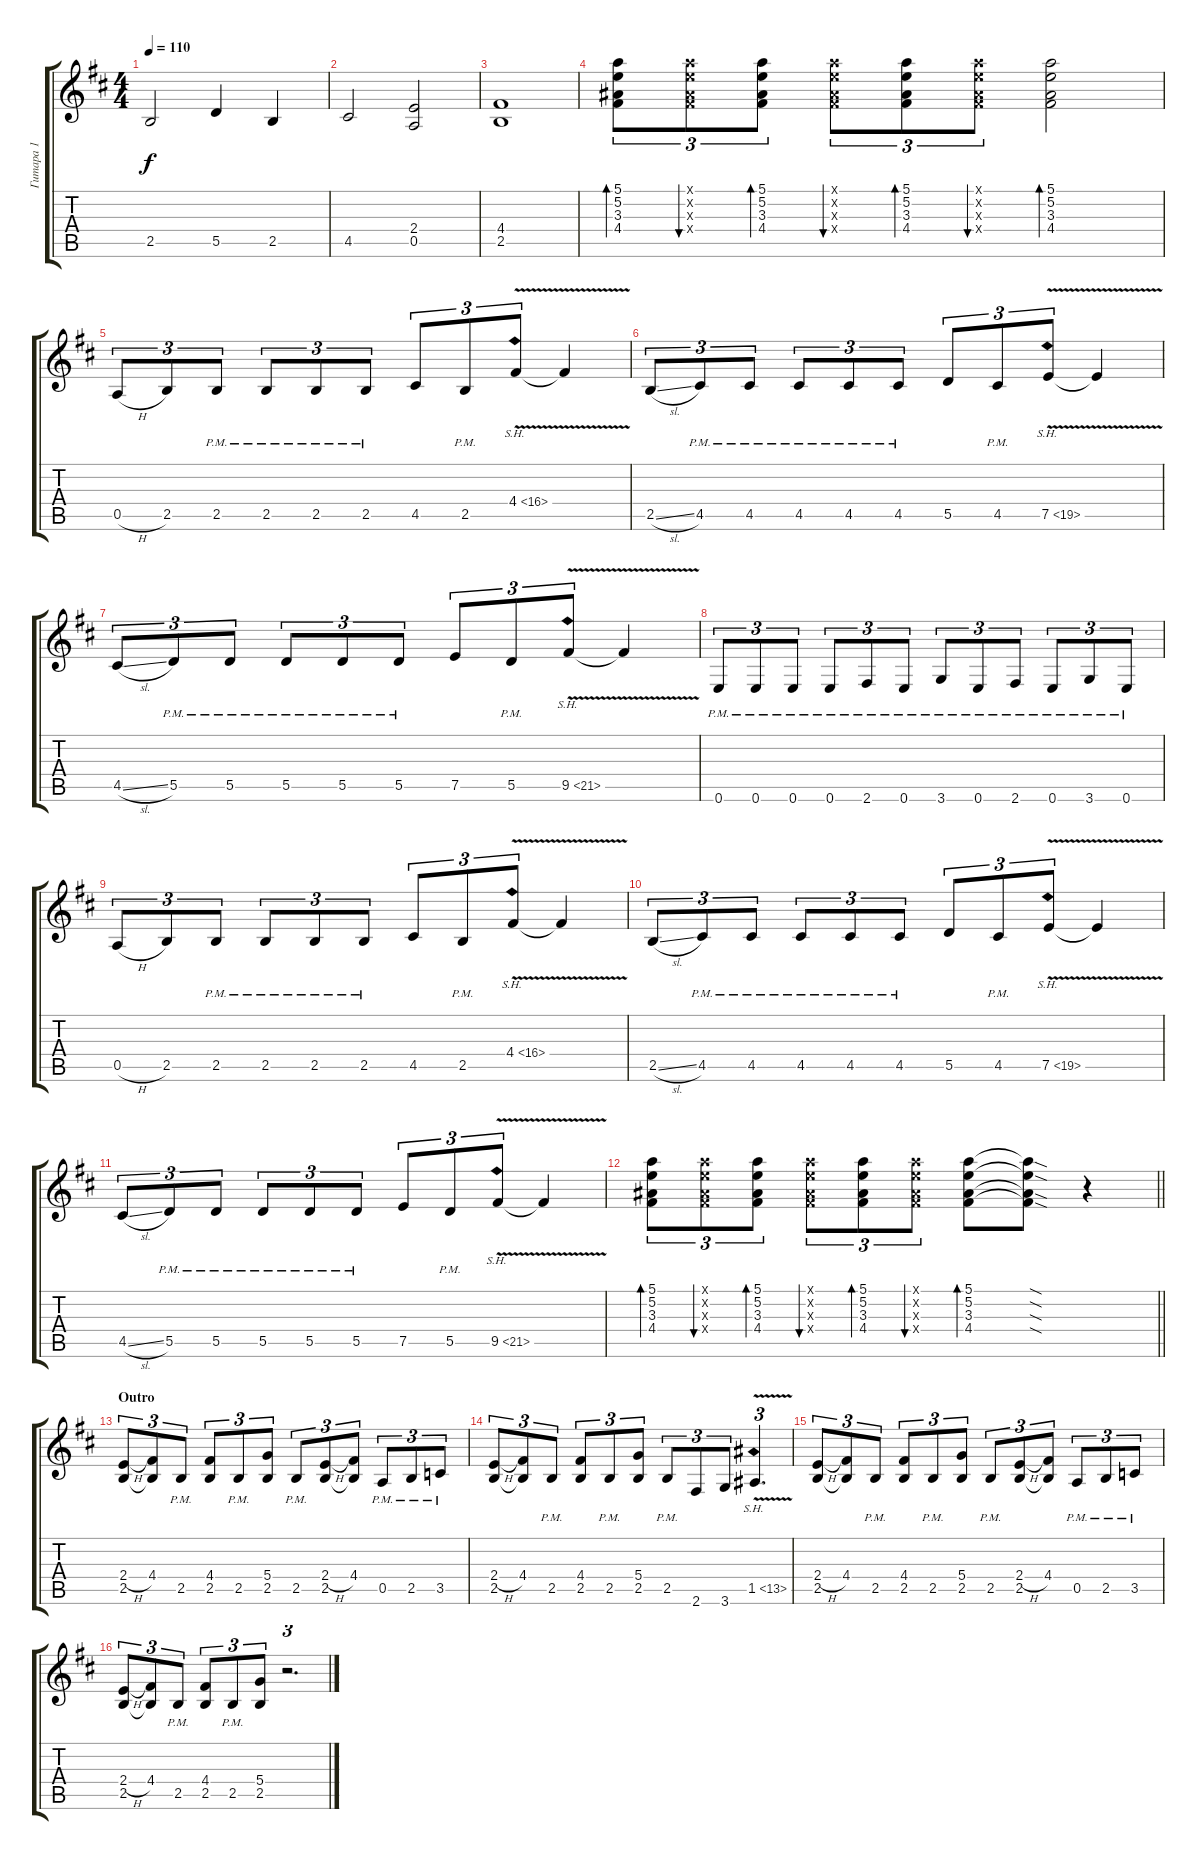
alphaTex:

\track ("Гитара 1" "Гитара 1") {instrument distortionguitar}
\staff {score tabs}
\tuning (E4 B3 G3 D3 A2 E2) {hide}
\ts (4 4)
\tempo 110
\clef g2
\ks bminor
2.5.2{dy f} 5.5.4 2.5.4 |
4.5.2 (2.4 0.5).2 |
(4.4 2.5).1 |
(5.1 5.2 3.3 4.4).8{tu (3 2) bd 60} (5.1{x} 5.2{x} 3.3{x} 4.4{x}).8{tu (3 2) bu 60} (5.1 5.2 3.3 4.4).8{tu (3 2) bd 60} (5.1{x} 5.2{x} 3.3{x} 4.4{x}).8{tu (3 2) bu 60} (5.1 5.2 3.3 4.4).8{tu (3 2) bd 60} (5.1{x} 5.2{x} 3.3{x} 4.4{x}).8{tu (3 2) bu 60} (5.1 5.2 3.3 4.4).2{bd 60} |
0.5{h}.8{tu (3 2)} 2.5.8{tu (3 2)} 2.5{pm}.8{tu (3 2)} 2.5{pm}.8{tu (3 2)} 2.5{pm}.8{tu (3 2)} 2.5{pm}.8{tu (3 2)} 4.5.8{tu (3 2)} 2.5{pm}.8{tu (3 2)} 4.4{sh 12 v}.8{tu (3 2)} 4.4{t}.4 |
2.5{sl}.8{tu (3 2)} 4.5{pm}.8{tu (3 2)} 4.5{pm}.8{tu (3 2)} 4.5{pm}.8{tu (3 2)} 4.5{pm}.8{tu (3 2)} 4.5{pm}.8{tu (3 2)} 5.5.8{tu (3 2)} 4.5{pm}.8{tu (3 2)} 7.5{sh 12 v}.8{tu (3 2)} 7.5{t}.4 |
4.5{sl}.8{tu (3 2)} 5.5{pm}.8{tu (3 2)} 5.5{pm}.8{tu (3 2)} 5.5{pm}.8{tu (3 2)} 5.5{pm}.8{tu (3 2)} 5.5{pm}.8{tu (3 2)} 7.5.8{tu (3 2)} 5.5{pm}.8{tu (3 2)} 9.5{sh 12 v}.8{tu (3 2)} 9.5{t}.4 |
0.6{pm}.8{tu (3 2)} 0.6{pm}.8{tu (3 2)} 0.6{pm}.8{tu (3 2)} 0.6{pm}.8{tu (3 2)} 2.6{pm}.8{tu (3 2)} 0.6{pm}.8{tu (3 2)} 3.6{pm}.8{tu (3 2)} 0.6{pm}.8{tu (3 2)} 2.6{pm}.8{tu (3 2)} 0.6{pm}.8{tu (3 2)} 3.6{pm}.8{tu (3 2)} 0.6{pm}.8{tu (3 2)} |
0.5{h}.8{tu (3 2)} 2.5.8{tu (3 2)} 2.5{pm}.8{tu (3 2)} 2.5{pm}.8{tu (3 2)} 2.5{pm}.8{tu (3 2)} 2.5{pm}.8{tu (3 2)} 4.5.8{tu (3 2)} 2.5{pm}.8{tu (3 2)} 4.4{sh 12 v}.8{tu (3 2)} 4.4{t}.4 |
2.5{sl}.8{tu (3 2)} 4.5{pm}.8{tu (3 2)} 4.5{pm}.8{tu (3 2)} 4.5{pm}.8{tu (3 2)} 4.5{pm}.8{tu (3 2)} 4.5{pm}.8{tu (3 2)} 5.5.8{tu (3 2)} 4.5{pm}.8{tu (3 2)} 7.5{sh 12 v}.8{tu (3 2)} 7.5{t}.4 |
4.5{sl}.8{tu (3 2)} 5.5{pm}.8{tu (3 2)} 5.5{pm}.8{tu (3 2)} 5.5{pm}.8{tu (3 2)} 5.5{pm}.8{tu (3 2)} 5.5{pm}.8{tu (3 2)} 7.5.8{tu (3 2)} 5.5{pm}.8{tu (3 2)} 9.5{sh 12 v}.8{tu (3 2)} 9.5{t}.4 |
\barLineRight lightlight
(5.1 5.2 3.3 4.4).8{tu (3 2) bd 60} (5.1{x} 5.2{x} 3.3{x} 4.4{x}).8{tu (3 2) bu 60} (5.1 5.2 3.3 4.4).8{tu (3 2) bd 60} (5.1{x} 5.2{x} 3.3{x} 4.4{x}).8{tu (3 2) bu 60} (5.1 5.2 3.3 4.4).8{tu (3 2) bd 60} (5.1{x} 5.2{x} 3.3{x} 4.4{x}).8{tu (3 2) bu 60} (5.1 5.2 3.3 4.4).8{bd 60} (5.1{sod t} 5.2{sod t} 3.3{sod t} 4.4{sod t}).8 r.4 |
\section ("" "Outro")
(2.4{h} 2.5).8{tu (3 2)} (4.4 2.5{t}).8{tu (3 2)} 2.5{pm}.8{tu (3 2)} (4.4 2.5).8{tu (3 2)} 2.5{pm}.8{tu (3 2)} (5.4 2.5).8{tu (3 2)} 2.5{pm}.8{tu (3 2)} (2.4{h} 2.5).8{tu (3 2)} (4.4 2.5{t}).8{tu (3 2)} 0.5{pm}.8{tu (3 2)} 2.5{pm}.8{tu (3 2)} 3.5{pm}.8{tu (3 2)} |
(2.4{h} 2.5).8{tu (3 2)} (4.4 2.5{t}).8{tu (3 2)} 2.5{pm}.8{tu (3 2)} (4.4 2.5).8{tu (3 2)} 2.5{pm}.8{tu (3 2)} (5.4 2.5).8{tu (3 2)} 2.5{pm}.8{tu (3 2)} 2.6.8{tu (3 2)} 3.6.8{tu (3 2)} 1.5{sh 12 v}.4{d tu (3 2)} |
(2.4{h} 2.5).8{tu (3 2)} (4.4 2.5{t}).8{tu (3 2)} 2.5{pm}.8{tu (3 2)} (4.4 2.5).8{tu (3 2)} 2.5{pm}.8{tu (3 2)} (5.4 2.5).8{tu (3 2)} 2.5{pm}.8{tu (3 2)} (2.4{h} 2.5).8{tu (3 2)} (4.4 2.5{t}).8{tu (3 2)} 0.5{pm}.8{tu (3 2)} 2.5{pm}.8{tu (3 2)} 3.5{pm}.8{tu (3 2)} |
(2.4{h} 2.5).8{tu (3 2)} (4.4 2.5{t}).8{tu (3 2)} 2.5{pm}.8{tu (3 2)} (4.4 2.5).8{tu (3 2)} 2.5{pm}.8{tu (3 2)} (5.4 2.5).8{tu (3 2)} r.2{d tu (3 2)}
